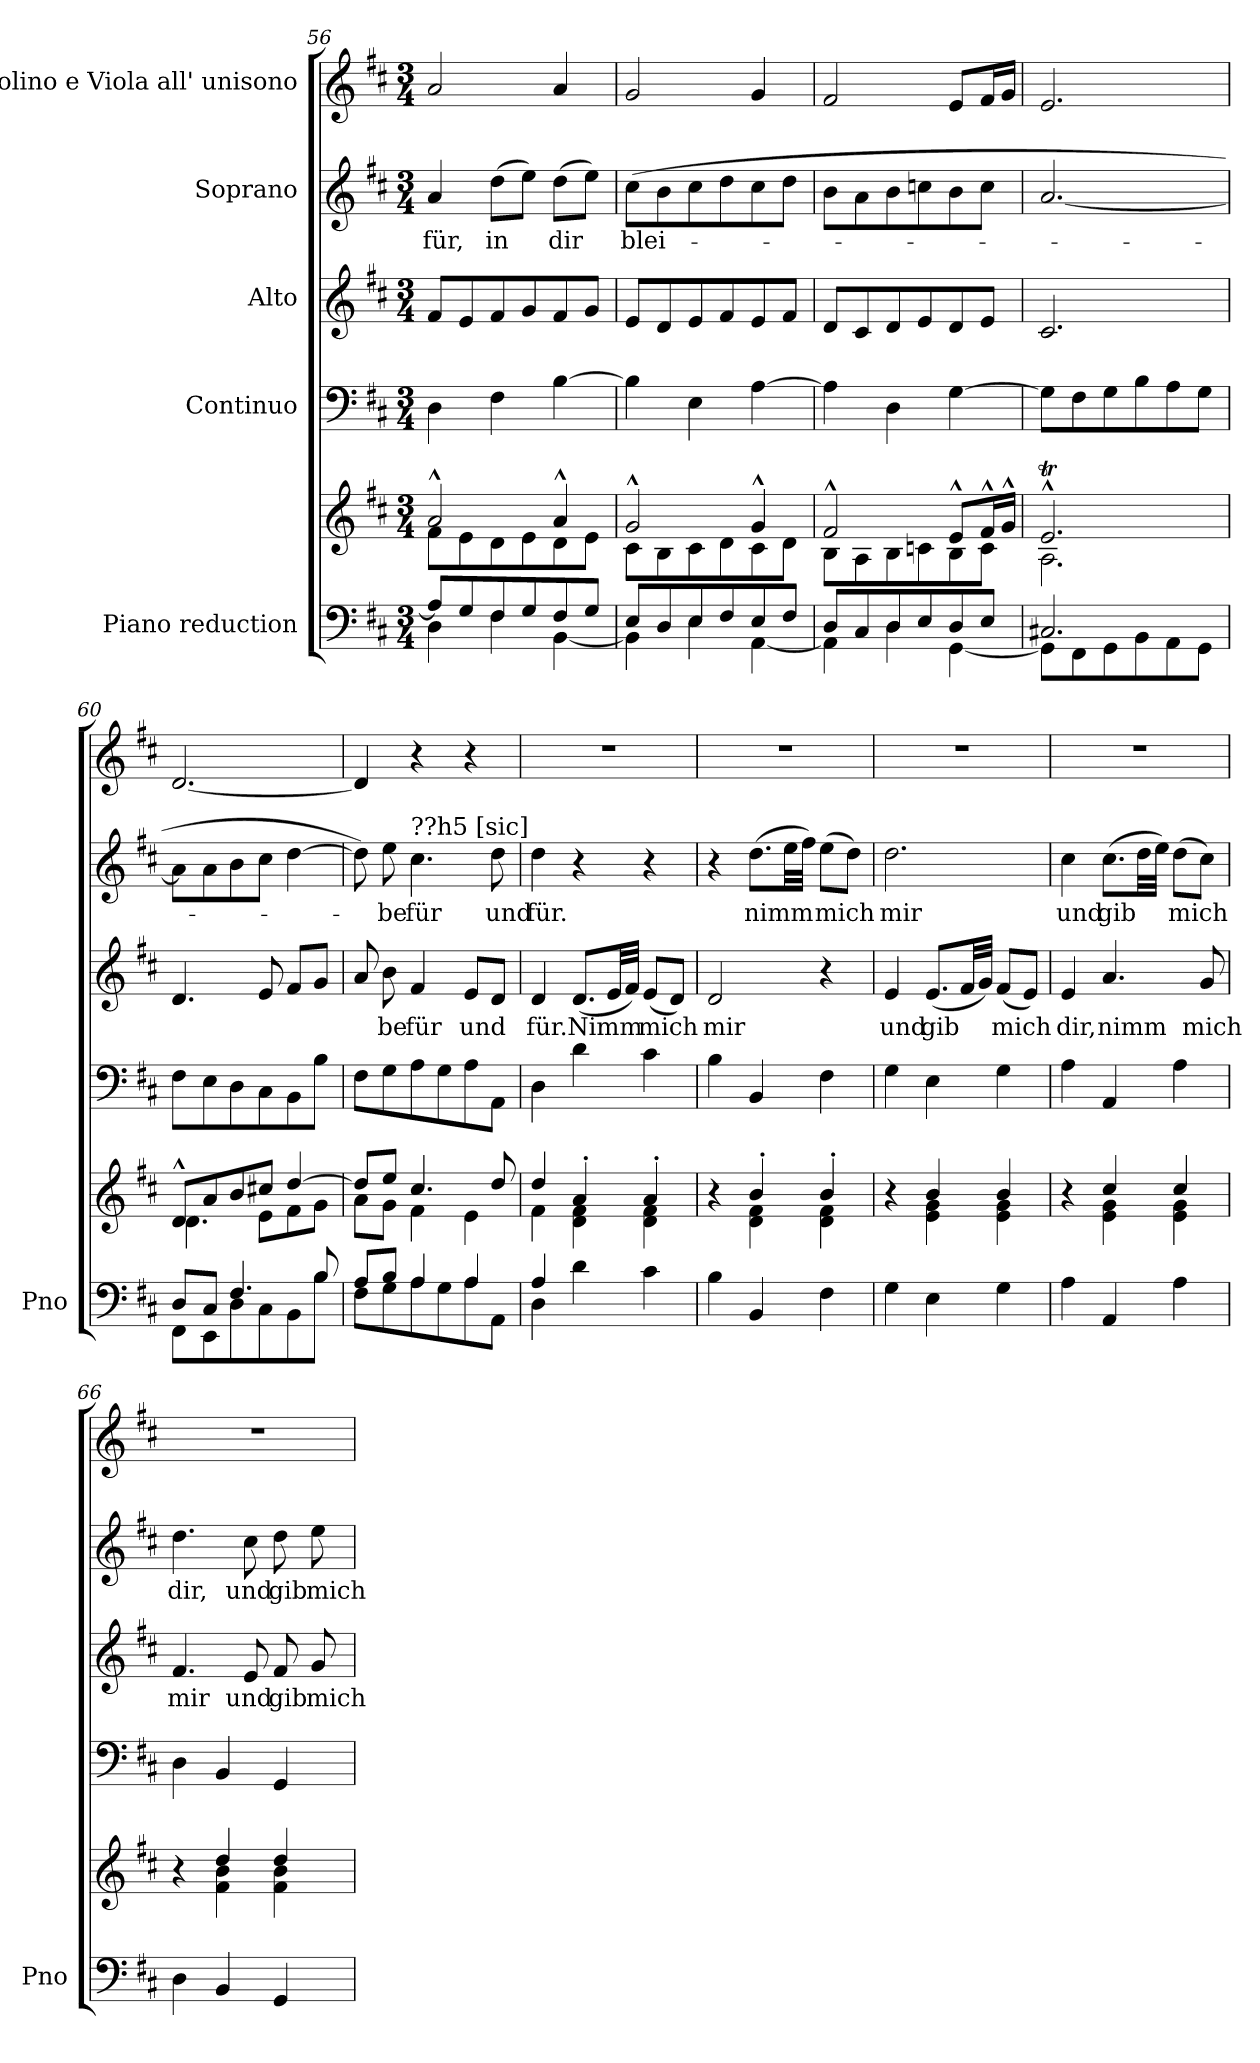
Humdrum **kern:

**kern	**kern	**kern	**kern	**text	**kern	**text	**kern
*part5	*part5	*part4	*part3	*part3	*part2	*part2	*part1
*staff6	*staff5	*staff4	*staff3	*staff3	*staff2	*staff2	*staff1
*I"Piano reduction	*	*I"Continuo	*I"Alto	*	*I"Soprano	*	*I"Violino e Viola all' unisono
*I'Pno	*	*	*	*	*	*	*
*clefF4	*clefG2	*clefF4	*clefG2	*	*clefG2	*	*clefG2
*k[f#c#]	*k[f#c#]	*k[f#c#]	*k[f#c#]	*	*k[f#c#]	*	*k[f#c#]
*M3/4	*M3/4	*M3/4	*M3/4	*	*M3/4	*	*M3/4
=56	=56	=56	=56	=56	=56	=56	=56
*^	*^	*	*	*	*	*	*
!	!	!	!	!	!	!	!	!LO:LY:b	!
8A/L]	4D\	2a^^/	8f#\L	4D\	8f#/L	.	4a/	für,	2a/
8G/	.	.	8e\	.	8e/	.	.	.	.
!	!	!	!	!	!	!	!	!LO:LY:b	!
8F#/	4F#\	.	8d\	4F#\	8f#/	.	(8dd\L	in	.
8G/	.	.	8e\	.	8g/	.	8ee\J)	.	.
!	!	!	!	!	!	!	!	!LO:LY:b	!
8F#/	[4BB\	4a^^/	8d\	[4B\	8f#/	.	(8dd\L	dir	4a/
8G/J	.	.	8e\J	.	8g/J	.	8ee\J)	.	.
=57	=57	=57	=57	=57	=57	=57	=57	=57	=57
!	!	!	!	!	!	!	!	!LO:LY:b	!
8E/L	4BB\]	2g^^/	8c#\L	4B\]	8e/L	.	(8cc#\L	blei-	2g/
8D/	.	.	8B\	.	8d/	.	8b\	.	.
8E/	4E\	.	8c#\	4E\	8e/	.	8cc#\	.	.
8F#/	.	.	8d\	.	8f#/	.	8dd\	.	.
8E/	[4AA\	4g^^/	8c#\	[4A\	8e/	.	8cc#\	.	4g/
8F#/J	.	.	8d\J	.	8f#/J	.	8dd\J	.	.
!!LO:LB:g=z
=58	=58	=58	=58	=58	=58	=58	=58	=58	=58
8D/L	4AA\]	2f#^^/	8B\L	4A\]	8d/L	.	8b\L	.	2f#/
8C#/	.	.	8A\	.	8c#/	.	8a\	.	.
8D/	4D\	.	8B\	4D\	8d/	.	8b\	.	.
8E/	.	.	8cn\	.	8e/	.	8ccn\	.	.
8D/	[4GG\	8e^^/L	8B\	[4G\	8d/	.	8b\	.	8e/L
8E/J	.	16f#^^/L	8c\J	.	8e/J	.	8cc\J	.	16f#/L
.	.	16g^^/JJ	.	.	.	.	.	.	16g/JJ
=59	=59	=59	=59	=59	=59	=59	=59	=59	=59
2.C#X/	8GG\L]	2.eT^^/	2.A\	8G\L]	2.c#/	.	[2.a/	.	2.e/
.	8FF#\	.	.	8F#\	.	.	.	.	.
.	8GG\	.	.	8G\	.	.	.	.	.
.	8BB\	.	.	8B\	.	.	.	.	.
.	8AA\	.	.	8A\	.	.	.	.	.
.	8GG\J	.	.	8G\J	.	.	.	.	.
=60	=60	=60	=60	=60	=60	=60	=60	=60	=60
8D/L	8FF#\L	8d^^/L	4.d\	8F#\L	4.d/	.	8a\L]	.	[2.d/
8C#/J	8EE\	8a/	.	8E\	.	.	8a\	.	.
4.F#/	8D\	8b/	.	8D\	.	.	8b\	.	.
.	8C#\	8cc#X/J	8e\L	8C#\	8e/	.	8cc#\J	.	.
.	8BB\	[4dd/	8f#\	8BB\	8f#/L	.	[4dd\	.	.
8B/	8B\J	.	8g\J	8B\J	8g/J	.	.	.	.
=61	=61	=61	=61	=61	=61	=61	=61	=61	=61
8A/L	8F#\L	8dd/L]	8a\L	8F#\L	8a/	.	8dd\])	.	4d/]
!	!	!	!	!	!	!LO:LY:b	!	!LO:LY:b	!
8B/J	8G\	8ee/J	8g\J	8G\	8b\	be	8ee\	be	.
!	!	!	!	!	!	!	!LO:TX:a:t=??h5 [sic]	!	!
!	!	!	!	!	!	!LO:LY:b	!	!LO:LY:b	!
4A/	8A\	4.cc#/	4f#\	8A\	4f#/	für	4.cc#\	für	4r
.	8G\	.	.	8G\	.	.	.	.	.
!	!	!	!	!	!	!LO:LY:b	!	!	!
4A/	8A\	.	4e\	8A\	8e/L	und	.	.	4r
!	!	!	!	!	!	!	!	!LO:LY:b	!
.	8AA\J	8dd/	.	8AA\J	8d/J	.	8dd\	und	.
=62	=62	=62	=62	=62	=62	=62	=62	=62	=62
!	!	!	!	!	!	!LO:LY:b	!	!LO:LY:b	!
4A/	4D\	4dd/	4f#\	4D\	4d/	für.	4dd\	für.	2.r
!	!	!	!	!	!	!LO:LY:b	!	!	!
2ryy	4d\	4a'/	4d\ 4f#\	4d\	(8.d/L	Nimm	4r	.	.
.	.	.	.	.	32e/LL	.	.	.	.
.	.	.	.	.	32f#/JJJ)	.	.	.	.
!	!	!	!	!	!	!LO:LY:b	!	!	!
.	4c#\	4a'/	4d\ 4f#\	4c#\	(8e/L	mich	4r	.	.
.	.	.	.	.	8d/J)	.	.	.	.
*v	*v	*	*	*	*	*	*	*	*
=63	=63	=63	=63	=63	=63	=63	=63	=63
!	!	!	!	!	!LO:LY:b	!	!	!
4B\	4r	4ryy	4B\	2d/	mir	4r	.	2.r
!	!	!	!	!	!	!	!LO:LY:b	!
4BB/	4b'/	4d\ 4f#\	4BB/	.	.	(8.dd\L	nimm	.
.	.	.	.	.	.	32ee\LL	.	.
.	.	.	.	.	.	32ff#\JJJ)	.	.
!	!	!	!	!	!	!	!LO:LY:b	!
4F#\	4b'/	4d\ 4f#\	4F#\	4r	.	(8ee\L	mich	.
.	.	.	.	.	.	8dd\J)	.	.
=64	=64	=64	=64	=64	=64	=64	=64	=64
!	!	!	!	!	!LO:LY:b	!	!LO:LY:b	!
4G\	4r	4ryy	4G\	4e/	und	2.dd\	mir	2.r
!	!	!	!	!	!LO:LY:b	!	!	!
4E\	4b/	4e\ 4g\	4E\	(8.e/L	gib	.	.	.
.	.	.	.	32f#/LL	.	.	.	.
.	.	.	.	32g/JJJ)	.	.	.	.
!	!	!	!	!	!LO:LY:b	!	!	!
4G\	4b/	4e\ 4g\	4G\	(8f#/L	mich	.	.	.
.	.	.	.	8e/J)	.	.	.	.
=65	=65	=65	=65	=65	=65	=65	=65	=65
!	!	!	!	!	!LO:LY:b	!	!LO:LY:b	!
4A\	4r	4ryy	4A\	4e/	dir,	4cc#\	und	2.r
!	!	!	!	!	!LO:LY:b	!	!LO:LY:b	!
4AA/	4cc#/	4e\ 4g\	4AA/	4.a/	nimm	(8.cc#\L	gib	.
.	.	.	.	.	.	32dd\LL	.	.
.	.	.	.	.	.	32ee\JJJ)	.	.
!	!	!	!	!	!	!	!LO:LY:b	!
4A\	4cc#/	4e\ 4g\	4A\	.	.	(8dd\L	mich	.
!	!	!	!	!	!LO:LY:b	!	!	!
.	.	.	.	8g/	mich	8cc#\J)	.	.
!!LO:PB:g=z
=66	=66	=66	=66	=66	=66	=66	=66	=66
!	!	!	!	!	!LO:LY:b	!	!LO:LY:b	!
4D\	4r	4ryy	4D\	4.f#/	mir	4.dd\	dir,	2.r
4BB/	4dd/	4f#\ 4b\	4BB/	.	.	.	.	.
!	!	!	!	!	!LO:LY:b	!	!LO:LY:b	!
.	.	.	.	8e/	und	8cc#\	und	.
!	!	!	!	!	!LO:LY:b	!	!LO:LY:b	!
4GG/	4dd/	4f#\ 4b\	4GG/	8f#/	gib	8dd\	gib	.
!	!	!	!	!	!LO:LY:b	!	!LO:LY:b	!
.	.	.	.	8g/	mich	8ee\	mich	.
*	*v	*v	*	*	*	*	*	*
=	=	=	=	=	=	=	=
*-	*-	*-	*-	*-	*-	*-	*-
